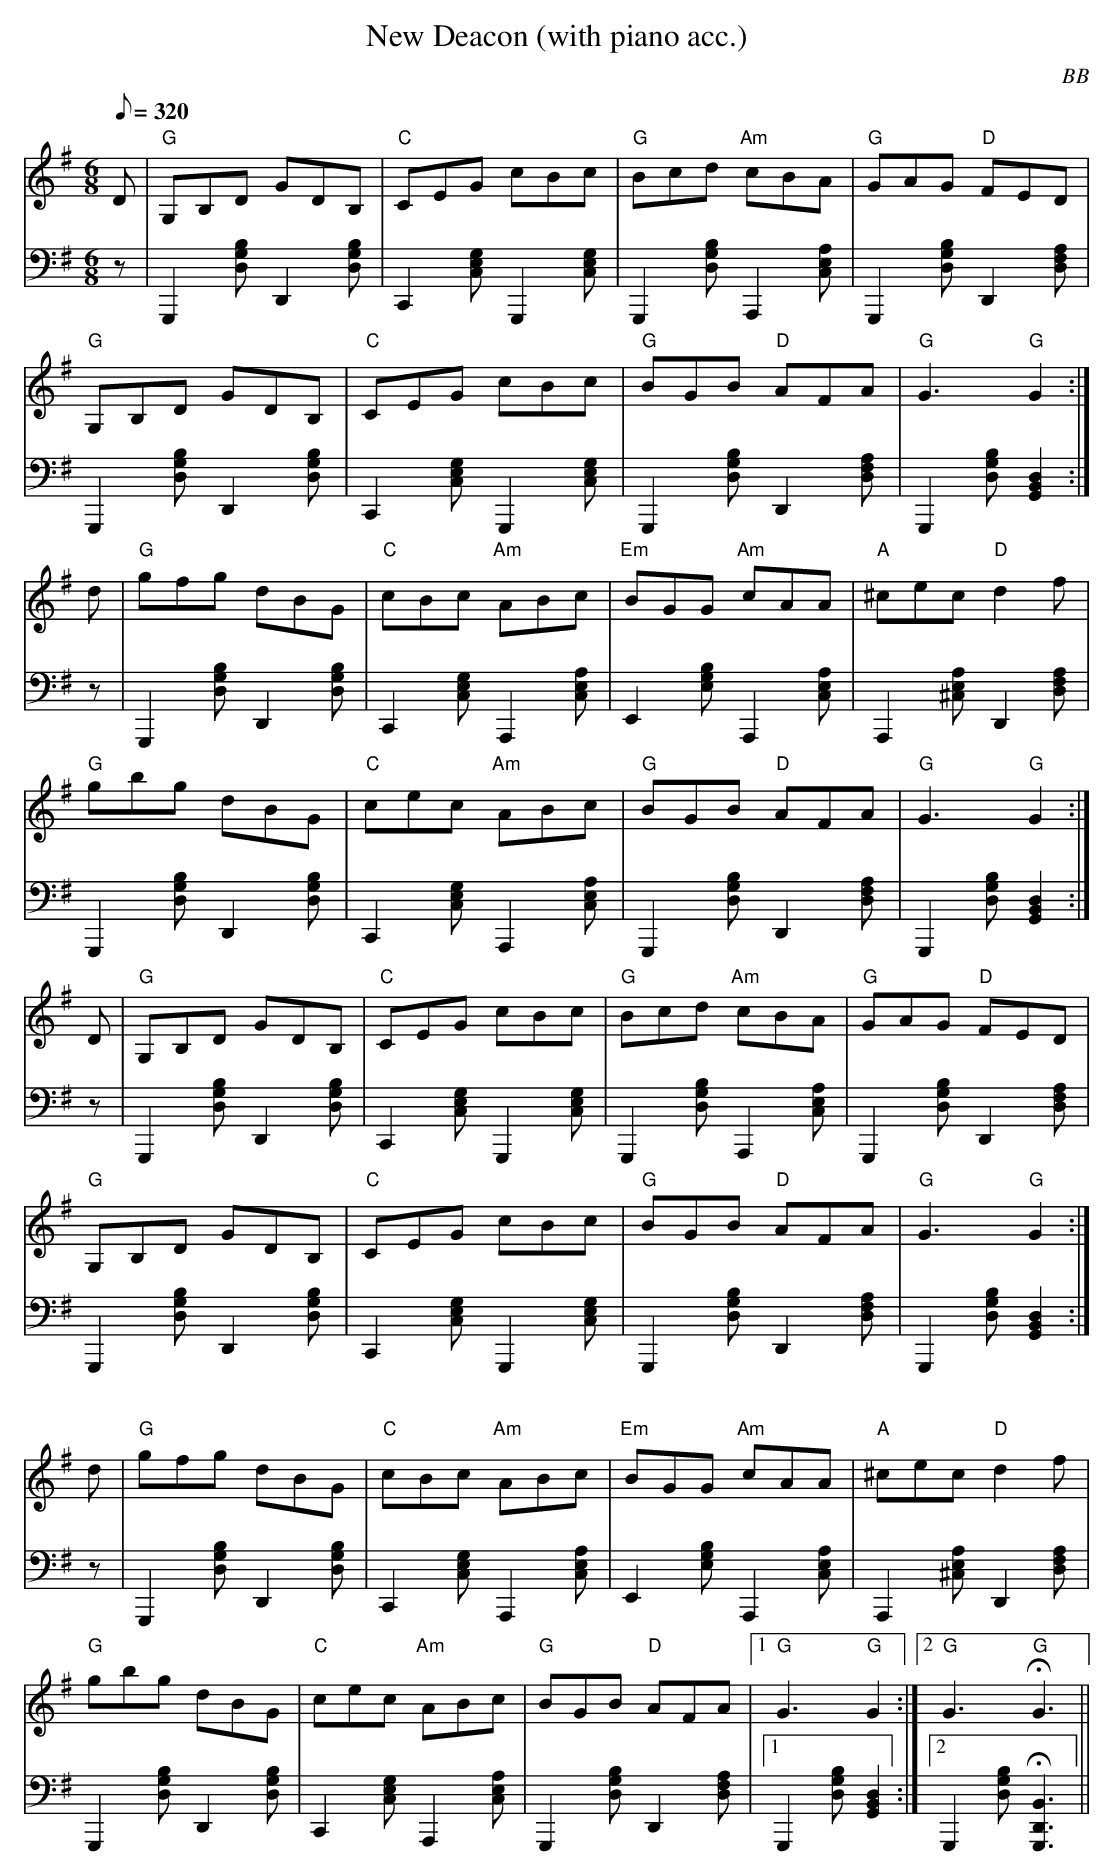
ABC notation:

X:1
T: New Deacon (with piano acc.)
C: BB
Q: 1/8=320
M: 6/8
L: 1/8
V: 1 program 1 110 %fiddle
V: 2 volume=70 clef=bass m=D program 1 02
K: G
[V:1] D|"G"G,B,D GDB,|"C"CEG cBc| "G"Bcd "Am"cBA | "G"GAG "D"FED |
[V:2] z|G,,2[GBD]D,2[GBD]|C,2[EGC]G,,2[EGC]|G,,2[GBD]A,,2[ACE]|G,,2[GBD]D,2[AFD]|
[V:1] "G"G,B,D GDB, | "C"CEG cBc | "G"BGB "D"AFA | "G"G3 "G"G2 :|
[V:2] G,,2[GBD]D,2[GBD]|C,2[EGC]G,,2[EGC]|G,,2[GBD]D,2[AFD]|G,,2[GBD][G,2B,2D2]:|
[V:1] d |"G"gfg dBG | "C"cBc "Am"ABc | "Em"BGG "Am"cAA | "A"^cec "D"d2 f |
[V:2] z |G,,2[GBD]D,2[GBD]|C,2[EGC]A,,2[ACE]|E,2[EGB]A,,2[ACE]|A,,2[A^CE]D,2[AFD]|
[V:1] "G"gbg dBG | "C"cec "Am"ABc | "G"BGB "D"AFA |"G"G3 "G"G2 :|
[V:2] G,,2[GBD]D,2[GBD]|C,2[EGC]A,,2[ACE]|G,,2[GBD]D,2[AFD]|G,,2[GBD][G,2B,2D2]:|
[V:1] D|"G"G,B,D GDB,|"C"CEG cBc| "G"Bcd "Am"cBA | "G"GAG "D"FED |
[V:2] z|G,,2[GBD]D,2[GBD]|C,2[EGC]G,,2[EGC]|G,,2[GBD]A,,2[ACE]|G,,2[GBD]D,2[AFD]|
[V:1] "G"G,B,D GDB, | "C"CEG cBc | "G"BGB "D"AFA | "G"G3 "G"G2 :|
[V:2] G,,2[GBD]D,2[GBD]|C,2[EGC]G,,2[EGC]|G,,2[GBD]D,2[AFD]|G,,2[GBD][G,2B,2D2]:|
[V:1] d |"G"gfg dBG | "C"cBc "Am"ABc | "Em"BGG "Am"cAA | "A"^cec "D"d2 f |
[V:2] z |G,,2[GBD]D,2[GBD]|C,2[EGC]A,,2[ACE]|E,2[EGB]A,,2[ACE]|A,,2[A^CE]D,2[AFD]|
[V:1] "G"gbg dBG | "C"cec "Am"ABc | "G"BGB "D"AFA |1 "G"G3 "G"G2 :|2 "G"G3 "G"HG3 ||
[V:2] G,,2[GBD]D,2[GBD]|C,2[EGC]A,,2[ACE]|G,,2[GBD]D,2[AFD]|1 G,,2[GBD][G,2B,2D2]:|2\
G,,2[GBD]H[G,,3B,3D,3] ||
